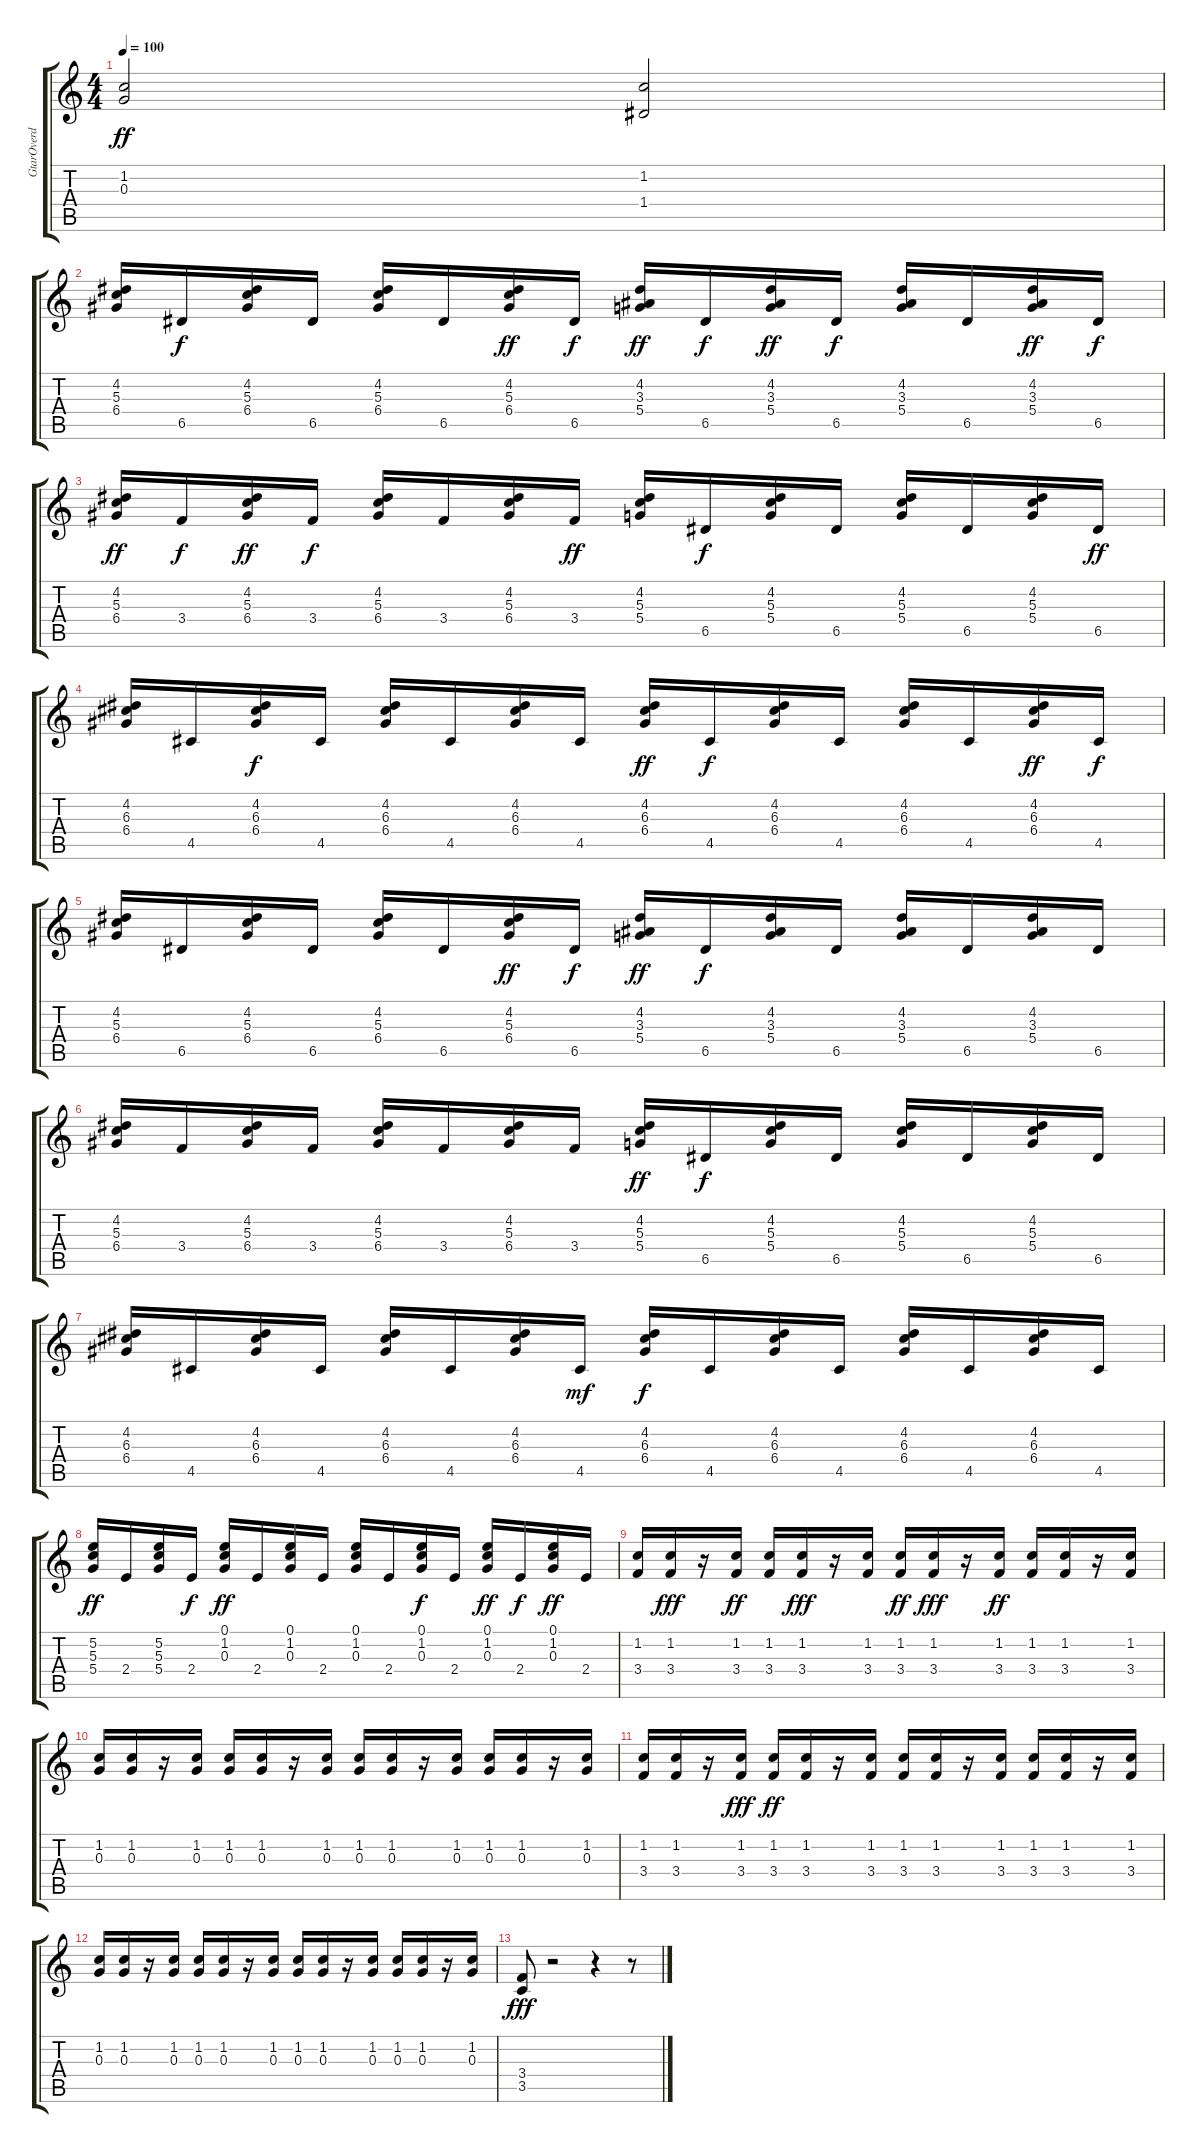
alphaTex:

\track ("GtarOverd" "GtarOverd") {instrument overdrivenguitar}
\staff {score tabs}
\tuning (E4 B3 G3 D3 A2 E2) {hide}
\ts (4 4)
\tempo 100
\clef g2
\ks c
(1.2 0.3).2{dy ff} (1.2 1.4).2 |
(4.2 5.3 6.4).16 6.5.16{dy f} (4.2 5.3 6.4).16 6.5.16 (4.2 5.3 6.4).16 6.5.16 (4.2 5.3 6.4).16{dy ff} 6.5.16{dy f} (4.2 3.3 5.4).16{dy ff} 6.5.16{dy f} (4.2 3.3 5.4).16{dy ff} 6.5.16{dy f} (4.2 3.3 5.4).16 6.5.16 (4.2 3.3 5.4).16{dy ff} 6.5.16{dy f} |
(4.2 5.3 6.4).16{dy ff} 3.4.16{dy f} (4.2 5.3 6.4).16{dy ff} 3.4.16{dy f} (4.2 5.3 6.4).16 3.4.16 (4.2 5.3 6.4).16 3.4.16{dy ff} (4.2 5.3 5.4).16 6.5.16{dy f} (4.2 5.3 5.4).16 6.5.16 (4.2 5.3 5.4).16 6.5.16 (4.2 5.3 5.4).16 6.5.16{dy ff} |
(4.2 6.3 6.4).16 4.5.16 (4.2 6.3 6.4).16{dy f} 4.5.16 (4.2 6.3 6.4).16 4.5.16 (4.2 6.3 6.4).16 4.5.16 (4.2 6.3 6.4).16{dy ff} 4.5.16{dy f} (4.2 6.3 6.4).16 4.5.16 (4.2 6.3 6.4).16 4.5.16 (4.2 6.3 6.4).16{dy ff} 4.5.16{dy f} |
(4.2 5.3 6.4).16 6.5.16 (4.2 5.3 6.4).16 6.5.16 (4.2 5.3 6.4).16 6.5.16 (4.2 5.3 6.4).16{dy ff} 6.5.16{dy f} (4.2 3.3 5.4).16{dy ff} 6.5.16{dy f} (4.2 3.3 5.4).16 6.5.16 (4.2 3.3 5.4).16 6.5.16 (4.2 3.3 5.4).16 6.5.16 |
(4.2 5.3 6.4).16 3.4.16 (4.2 5.3 6.4).16 3.4.16 (4.2 5.3 6.4).16 3.4.16 (4.2 5.3 6.4).16 3.4.16 (4.2 5.3 5.4).16{dy ff} 6.5.16{dy f} (4.2 5.3 5.4).16 6.5.16 (4.2 5.3 5.4).16 6.5.16 (4.2 5.3 5.4).16 6.5.16 |
(4.2 6.3 6.4).16 4.5.16 (4.2 6.3 6.4).16 4.5.16 (4.2 6.3 6.4).16 4.5.16 (4.2 6.3 6.4).16 4.5.16{dy mf} (4.2 6.3 6.4).16{dy f} 4.5.16 (4.2 6.3 6.4).16 4.5.16 (4.2 6.3 6.4).16 4.5.16 (4.2 6.3 6.4).16 4.5.16 |
(5.2 5.3 5.4).16{dy ff} 2.4.16 (5.2 5.3 5.4).16 2.4.16{dy f} (0.1 1.2 0.3).16{dy ff} 2.4.16 (0.1 1.2 0.3).16 2.4.16 (0.1 1.2 0.3).16 2.4.16 (0.1 1.2 0.3).16{dy f} 2.4.16 (0.1 1.2 0.3).16{dy ff} 2.4.16{dy f} (0.1 1.2 0.3).16{dy ff} 2.4.16 |
(1.2 3.4).16 (1.2 3.4).16{dy fff} r.16 (1.2 3.4).16{dy ff} (1.2 3.4).16 (1.2 3.4).16{dy fff} r.16 (1.2 3.4).16 (1.2 3.4).16{dy ff} (1.2 3.4).16{dy fff} r.16 (1.2 3.4).16{dy ff} (1.2 3.4).16 (1.2 3.4).16 r.16 (1.2 3.4).16 |
(1.2 0.3).16 (1.2 0.3).16 r.16 (1.2 0.3).16 (1.2 0.3).16 (1.2 0.3).16 r.16 (1.2 0.3).16 (1.2 0.3).16 (1.2 0.3).16 r.16 (1.2 0.3).16 (1.2 0.3).16 (1.2 0.3).16 r.16 (1.2 0.3).16 |
(1.2 3.4).16 (1.2 3.4).16 r.16 (1.2 3.4).16{dy fff} (1.2 3.4).16{dy ff} (1.2 3.4).16 r.16 (1.2 3.4).16 (1.2 3.4).16 (1.2 3.4).16 r.16 (1.2 3.4).16 (1.2 3.4).16 (1.2 3.4).16 r.16 (1.2 3.4).16 |
(1.2 0.3).16 (1.2 0.3).16 r.16 (1.2 0.3).16 (1.2 0.3).16 (1.2 0.3).16 r.16 (1.2 0.3).16 (1.2 0.3).16 (1.2 0.3).16 r.16 (1.2 0.3).16 (1.2 0.3).16 (1.2 0.3).16 r.16 (1.2 0.3).16 |
(3.4 3.5).8{dy fff} r.2 r.4 r.8
